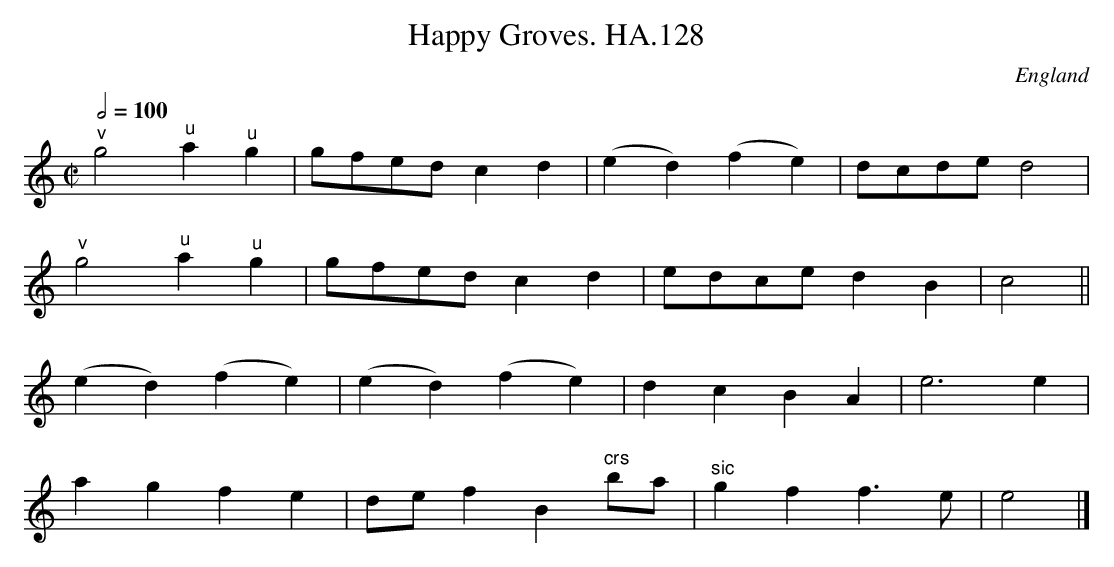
X:1
T:Happy Groves. HA.128
L:1/4
M:C|
O:England
Q:1/2=100
K:C
"^v"g2"^u"a"^u"g|g/f/e/d/ cd|(ed) (fe)|d/c/d/e/ d2|!
"^v"g2"^u"a"^u"g|g/f/e/d/ cd|e/d/c/e/ dB|c2||!
(ed)(fe)|(ed)(fe)|dcBA|e3e|!
agfe|d/e/f B"^crs"b/a/|"^sic"gff>e|e2|]
